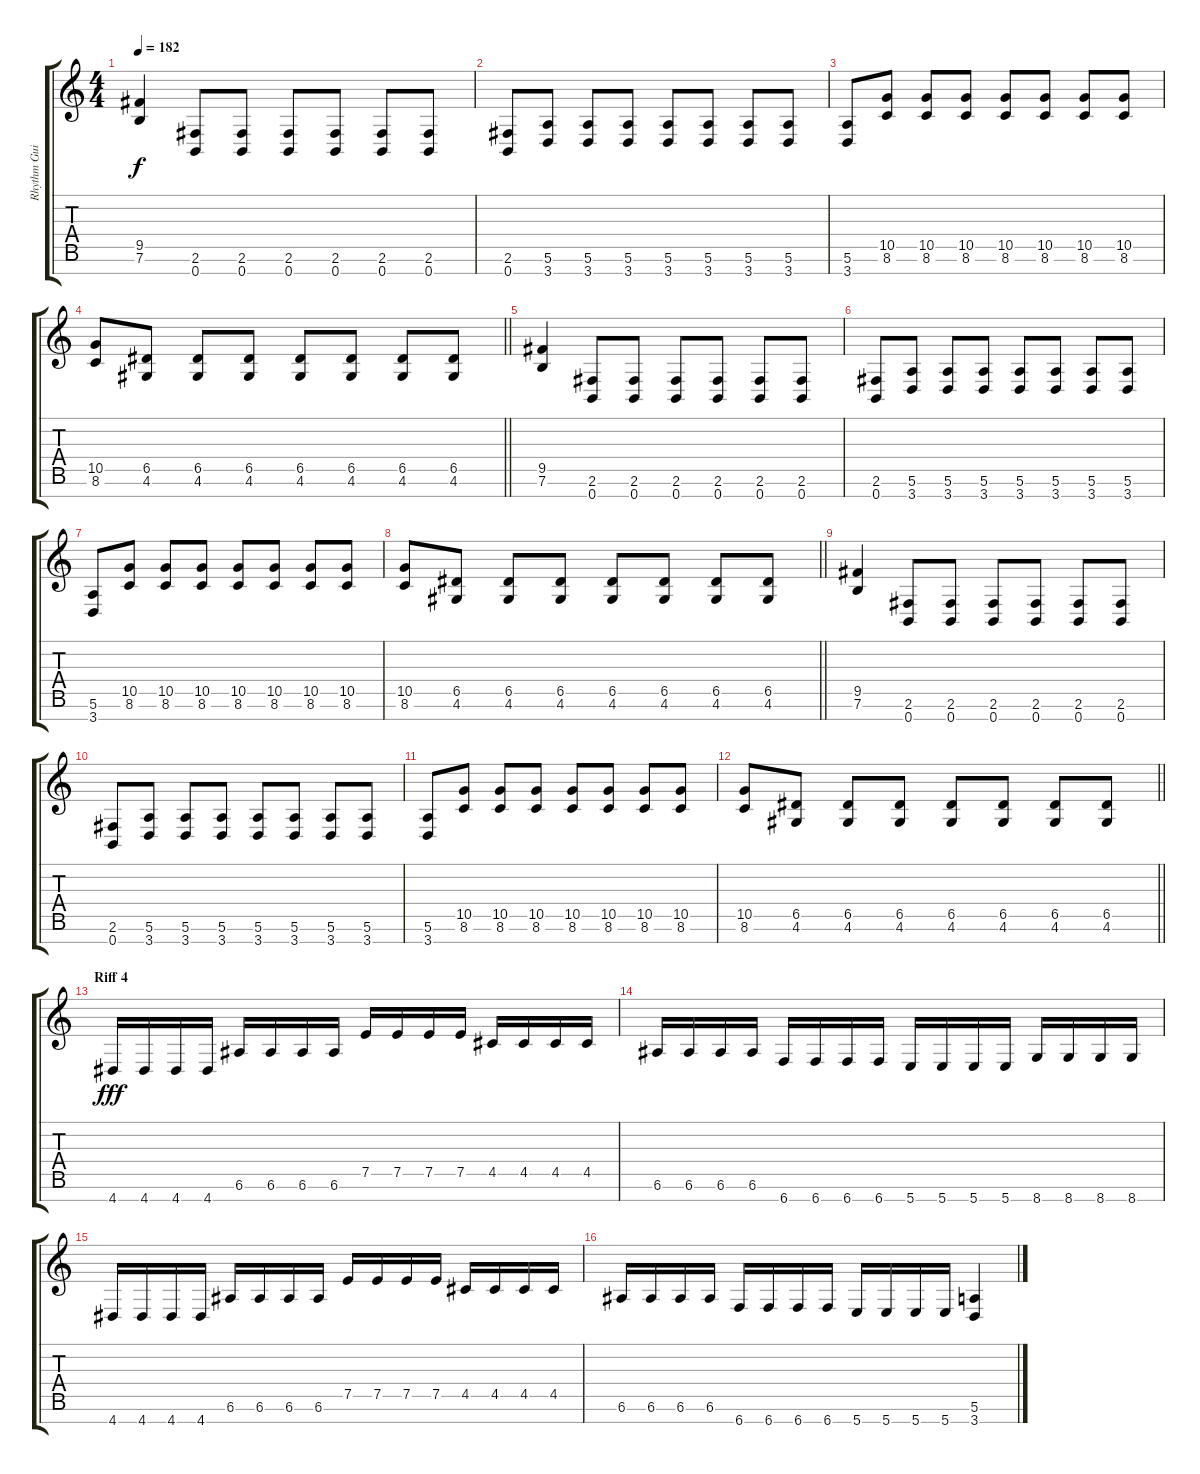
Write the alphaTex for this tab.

\track ("Rhythm Guitar 2" "Rhythm Gui") {instrument overdrivenguitar}
\staff {score tabs}
\tuning (E4 B3 G3 D3 A2 E2 B1) {hide}
\ts (4 4)
\tempo 182
\clef g2
\ks c
(9.5 7.6).4{dy f} (2.6 0.7).8 (2.6 0.7).8 (2.6 0.7).8 (2.6 0.7).8 (2.6 0.7).8 (2.6 0.7).8 |
(2.6 0.7).8 (5.6 3.7).8 (5.6 3.7).8 (5.6 3.7).8 (5.6 3.7).8 (5.6 3.7).8 (5.6 3.7).8 (5.6 3.7).8 |
(5.6 3.7).8 (10.5 8.6).8 (10.5 8.6).8 (10.5 8.6).8 (10.5 8.6).8 (10.5 8.6).8 (10.5 8.6).8 (10.5 8.6).8 |
\barLineRight lightlight
(10.5 8.6).8 (6.5 4.6).8 (6.5 4.6).8 (6.5 4.6).8 (6.5 4.6).8 (6.5 4.6).8 (6.5 4.6).8 (6.5 4.6).8 |
(9.5 7.6).4 (2.6 0.7).8 (2.6 0.7).8 (2.6 0.7).8 (2.6 0.7).8 (2.6 0.7).8 (2.6 0.7).8 |
(2.6 0.7).8 (5.6 3.7).8 (5.6 3.7).8 (5.6 3.7).8 (5.6 3.7).8 (5.6 3.7).8 (5.6 3.7).8 (5.6 3.7).8 |
(5.6 3.7).8 (10.5 8.6).8 (10.5 8.6).8 (10.5 8.6).8 (10.5 8.6).8 (10.5 8.6).8 (10.5 8.6).8 (10.5 8.6).8 |
\barLineRight lightlight
(10.5 8.6).8 (6.5 4.6).8 (6.5 4.6).8 (6.5 4.6).8 (6.5 4.6).8 (6.5 4.6).8 (6.5 4.6).8 (6.5 4.6).8 |
(9.5 7.6).4 (2.6 0.7).8 (2.6 0.7).8 (2.6 0.7).8 (2.6 0.7).8 (2.6 0.7).8 (2.6 0.7).8 |
(2.6 0.7).8 (5.6 3.7).8 (5.6 3.7).8 (5.6 3.7).8 (5.6 3.7).8 (5.6 3.7).8 (5.6 3.7).8 (5.6 3.7).8 |
(5.6 3.7).8 (10.5 8.6).8 (10.5 8.6).8 (10.5 8.6).8 (10.5 8.6).8 (10.5 8.6).8 (10.5 8.6).8 (10.5 8.6).8 |
\barLineRight lightlight
(10.5 8.6).8 (6.5 4.6).8 (6.5 4.6).8 (6.5 4.6).8 (6.5 4.6).8 (6.5 4.6).8 (6.5 4.6).8 (6.5 4.6).8 |
\section ("" "Riff 4")
4.7.16{dy fff} 4.7.16 4.7.16 4.7.16 6.6.16 6.6.16 6.6.16 6.6.16 7.5.16 7.5.16 7.5.16 7.5.16 4.5.16 4.5.16 4.5.16 4.5.16 |
6.6.16 6.6.16 6.6.16 6.6.16 6.7.16 6.7.16 6.7.16 6.7.16 5.7.16 5.7.16 5.7.16 5.7.16 8.7.16 8.7.16 8.7.16 8.7.16 |
4.7.16 4.7.16 4.7.16 4.7.16 6.6.16 6.6.16 6.6.16 6.6.16 7.5.16 7.5.16 7.5.16 7.5.16 4.5.16 4.5.16 4.5.16 4.5.16 |
6.6.16 6.6.16 6.6.16 6.6.16 6.7.16 6.7.16 6.7.16 6.7.16 5.7.16 5.7.16 5.7.16 5.7.16 (5.6 3.7).4
